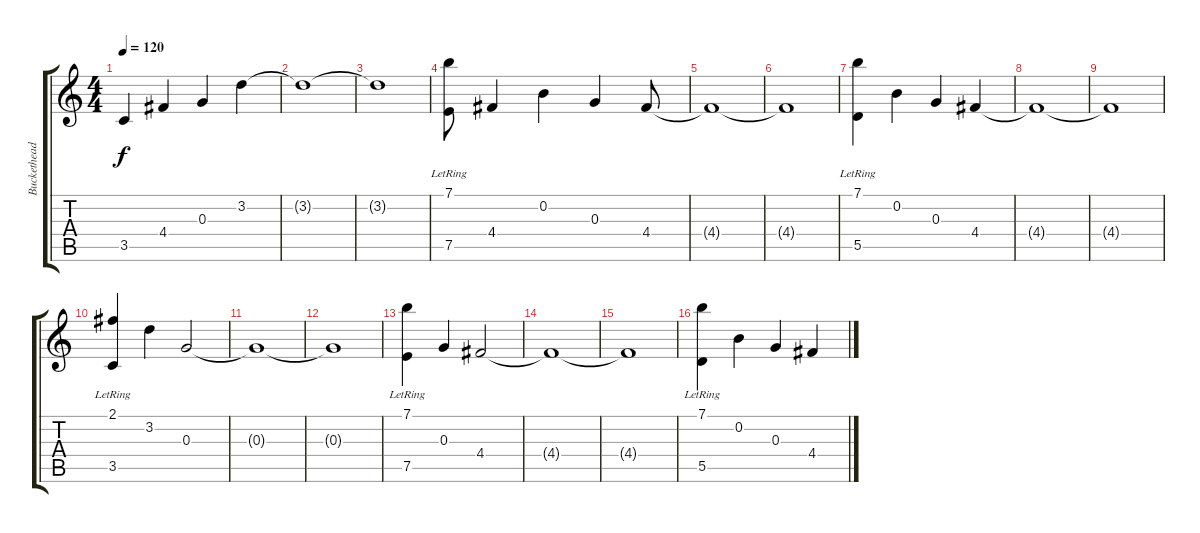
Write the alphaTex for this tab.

\track ("Buckethead" "Buckethead") {instrument electricguitarclean}
\staff {score tabs}
\tuning (E4 B3 G3 D3 A2 E2) {hide}
\ts (4 4)
\tempo 120
\clef g2
\ks c
3.5.4{dy f} 4.4.4 0.3.4 3.2.4 |
3.2{t}.1 |
3.2{t}.1 |
(7.1{lr} 7.5).8 4.4.4 0.2.4 0.3.4 4.4.8 |
4.4{t}.1 |
4.4{t}.1 |
(7.1 5.5{lr}).4 0.2.4 0.3.4 4.4.4 |
4.4{t}.1 |
4.4{t}.1 |
(2.1 3.5{lr}).4 3.2.4 0.3.2 |
0.3{t}.1 |
0.3{t}.1 |
(7.1 7.5{lr}).4 0.3.4 4.4.2 |
4.4{t}.1 |
4.4{t}.1 |
(7.1 5.5{lr}).4 0.2.4 0.3.4 4.4.4
